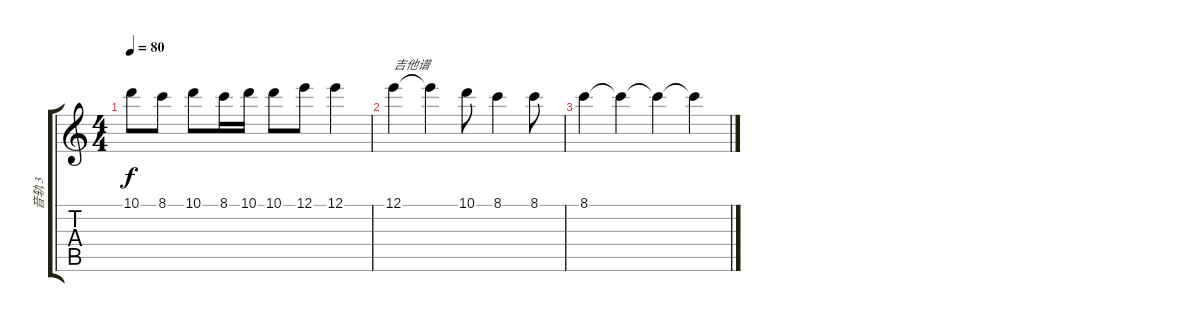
\track ("音轨 3" "音轨 3") {instrument acousticguitarnylon}
\staff {score tabs}
\tuning (E4 B3 G3 D3 A2 E2) {hide}
\ts (4 4)
\tempo 80
\clef g2
\ks c
10.1.8{dy f} 8.1.8 10.1.8 8.1.16 10.1.16 10.1.8 12.1.8 12.1.4 |
12.1.4{txt "吉他谱"} 12.1{t}.4 10.1.8 8.1.4 8.1.8 |
8.1.4 8.1{t}.4 8.1{t}.4 8.1{t}.4
